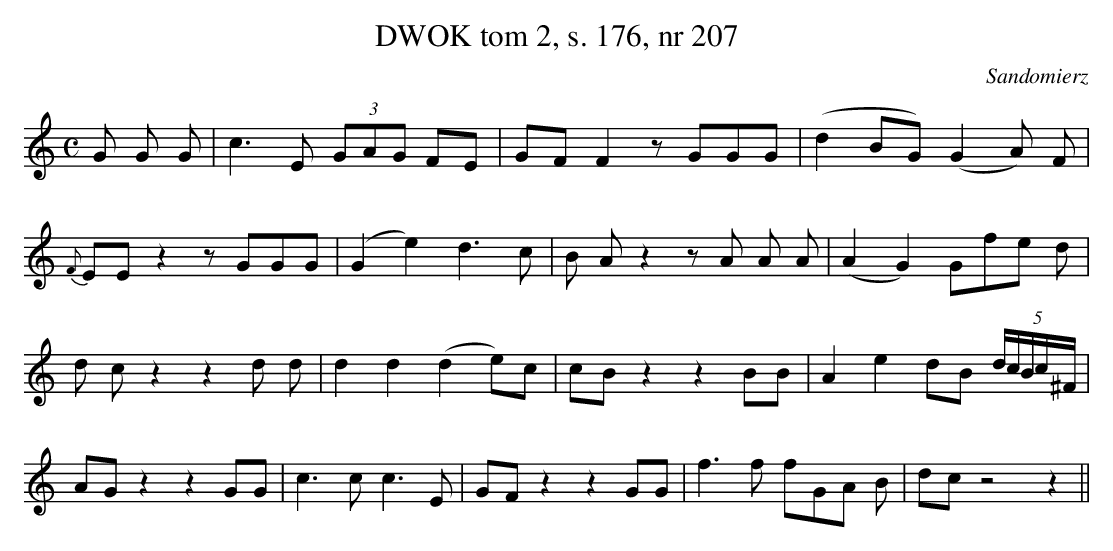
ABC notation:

X:1
T: DWOK tom 2, s. 176, nr 207
O: Sandomierz
L: 1/16
M: C
K: C
G2 G2 G2 | c6E2 (3G2A2G2 F2E2 | G2F2 F4 z2 G2G2G2 | (d4 B2G2) (G4 A2) F2 |
{F} E2E2 z4 z2 G2G2G2 | (G4 e4) d6c2 | B2 A2 z4 z2 A2 A2 A2 | (A4 G4) G2f2e2 d2 |
d2 c2 z4 z4 d2 d2 | d4 d4 (d4 e2)c2 | c2B2 z4 z4 B2B2 | A4 e4 d2B2 (5dcBc^F |
A2G2 z4 z4 G2G2 | c6 c2 c6 E2 | G2F2 z4 z4 G2G2 | f6 f2 f2G2A2 B2 | d2c2 z8 z4 ||
